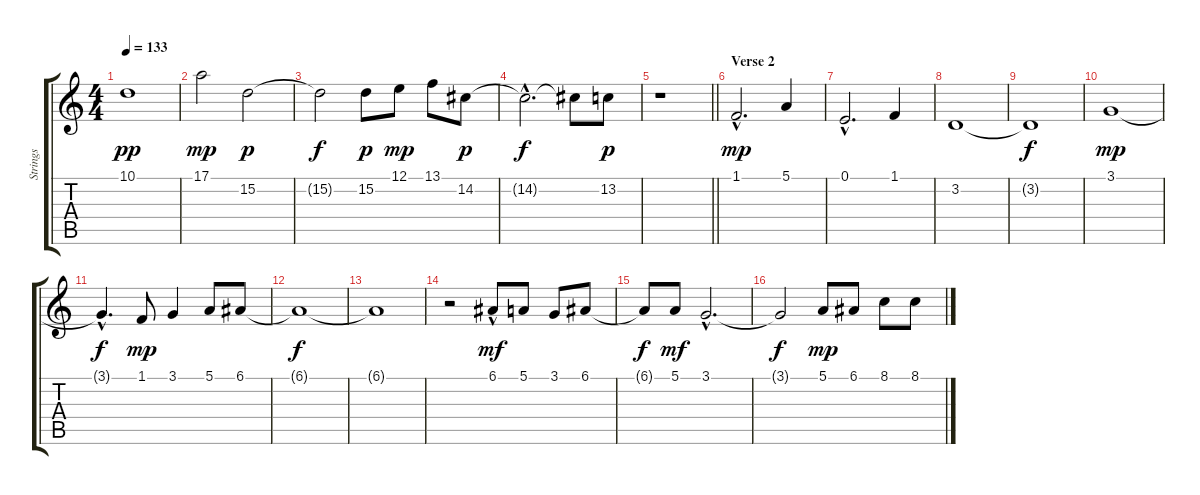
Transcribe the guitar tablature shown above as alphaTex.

\track ("Strings" "Strings") {instrument stringensemble2}
\staff {score tabs}
\tuning (E4 B3 G3 D3 A2 E2) {hide}
\ts (4 4)
\tempo 133
\clef g2
\ks c
10.1.1{dy pp} |
17.1.2{dy mp} 15.2.2{dy p} |
15.2{t}.2{dy f} 15.2.8{dy p} 12.1.8{dy mp} 13.1.8 14.2.8{dy p} |
14.2{hac t}.2{d dy f} 14.2{t}.8 13.2.8{dy p} |
\barLineRight lightlight
r.1 |
\section ("" "Verse 2")
1.1{hac}.2{d dy mp} 5.1.4 |
0.1{hac}.2{d} 1.1.4 |
3.2.1 |
3.2{t}.1{dy f} |
3.1.1{dy mp} |
3.1{hac t}.4{d dy f} 1.1.8{dy mp} 3.1.4 5.1.8 6.1.8 |
6.1{t}.1{dy f} |
6.1{t}.1 |
r.2 6.1{hac}.8{dy mf} 5.1.8 3.1.8 6.1.8 |
6.1{t}.8{dy f} 5.1.8{dy mf} 3.1{hac}.2{d} |
3.1{t}.2{dy f} 5.1.8{dy mp} 6.1.8 8.1.8 8.1.8
